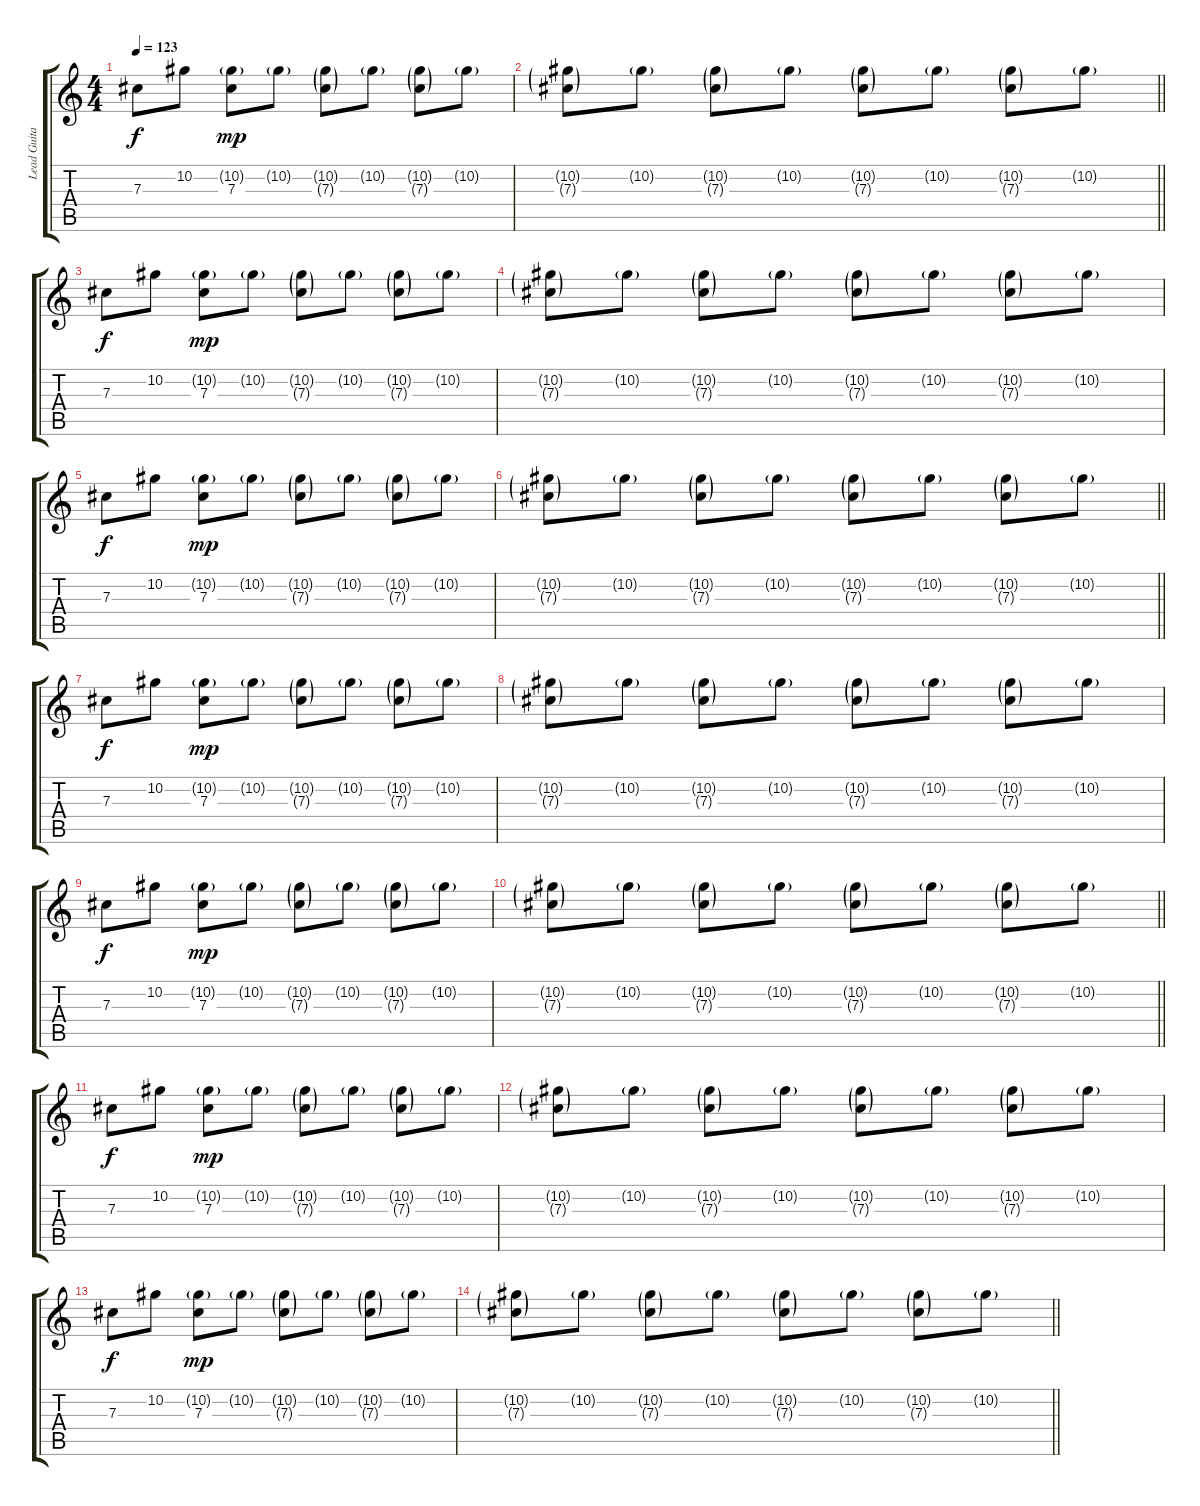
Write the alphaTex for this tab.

\track ("Lead Guitar" "Lead Guita") {instrument distortionguitar}
\staff {score tabs}
\tuning (Eb4 Bb3 Gb3 Db3 Ab2 Db2) {hide}
\ts (4 4)
\tempo 123
\clef g2
\ks c
7.3.8{dy f} 10.2.8 (10.2{g} 7.3).8{dy mp} 10.2{g}.8 (10.2{g} 7.3{g}).8 10.2{g}.8 (10.2{g} 7.3{g}).8 10.2{g}.8 |
\barLineRight lightlight
(10.2{g} 7.3{g}).8 10.2{g}.8 (10.2{g} 7.3{g}).8 10.2{g}.8 (10.2{g} 7.3{g}).8 10.2{g}.8 (10.2{g} 7.3{g}).8 10.2{g}.8 |
7.3.8{dy f volume 10 instrument electricguitarclean} 10.2.8 (10.2{g} 7.3).8{dy mp} 10.2{g}.8 (10.2{g} 7.3{g}).8 10.2{g}.8 (10.2{g} 7.3{g}).8 10.2{g}.8 |
(10.2{g} 7.3{g}).8 10.2{g}.8 (10.2{g} 7.3{g}).8 10.2{g}.8 (10.2{g} 7.3{g}).8 10.2{g}.8 (10.2{g} 7.3{g}).8 10.2{g}.8 |
7.3.8{dy f} 10.2.8 (10.2{g} 7.3).8{dy mp} 10.2{g}.8 (10.2{g} 7.3{g}).8 10.2{g}.8 (10.2{g} 7.3{g}).8 10.2{g}.8 |
\barLineRight lightlight
(10.2{g} 7.3{g}).8 10.2{g}.8 (10.2{g} 7.3{g}).8 10.2{g}.8 (10.2{g} 7.3{g}).8 10.2{g}.8 (10.2{g} 7.3{g}).8 10.2{g}.8 |
7.3.8{dy f volume 8 instrument electricguitarclean} 10.2.8 (10.2{g} 7.3).8{dy mp} 10.2{g}.8 (10.2{g} 7.3{g}).8 10.2{g}.8 (10.2{g} 7.3{g}).8 10.2{g}.8 |
(10.2{g} 7.3{g}).8 10.2{g}.8 (10.2{g} 7.3{g}).8 10.2{g}.8 (10.2{g} 7.3{g}).8 10.2{g}.8 (10.2{g} 7.3{g}).8 10.2{g}.8 |
7.3.8{dy f} 10.2.8 (10.2{g} 7.3).8{dy mp} 10.2{g}.8 (10.2{g} 7.3{g}).8 10.2{g}.8 (10.2{g} 7.3{g}).8 10.2{g}.8 |
\barLineRight lightlight
(10.2{g} 7.3{g}).8 10.2{g}.8 (10.2{g} 7.3{g}).8 10.2{g}.8 (10.2{g} 7.3{g}).8 10.2{g}.8 (10.2{g} 7.3{g}).8 10.2{g}.8 |
7.3.8{dy f volume 6 instrument electricguitarclean} 10.2.8 (10.2{g} 7.3).8{dy mp} 10.2{g}.8 (10.2{g} 7.3{g}).8 10.2{g}.8 (10.2{g} 7.3{g}).8 10.2{g}.8 |
(10.2{g} 7.3{g}).8 10.2{g}.8 (10.2{g} 7.3{g}).8 10.2{g}.8 (10.2{g} 7.3{g}).8 10.2{g}.8 (10.2{g} 7.3{g}).8 10.2{g}.8 |
7.3.8{dy f} 10.2.8 (10.2{g} 7.3).8{dy mp} 10.2{g}.8 (10.2{g} 7.3{g}).8 10.2{g}.8 (10.2{g} 7.3{g}).8 10.2{g}.8 |
\barLineRight lightlight
(10.2{g} 7.3{g}).8 10.2{g}.8 (10.2{g} 7.3{g}).8 10.2{g}.8 (10.2{g} 7.3{g}).8 10.2{g}.8 (10.2{g} 7.3{g}).8 10.2{g}.8
